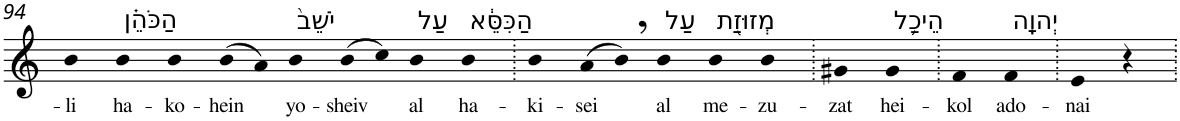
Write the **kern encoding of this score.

**kern	**text
*part1	*part1
*staff1	*staff1
*I"Piano	*
*I'Pno	*
!!LO:PB:g=z
*clefG2	*
*k[]	*
=94	=94
!	!LO:LY:b
4b	-li
!LO:TX:a:t=הַכֹּהֵ֗ן	!
!	!LO:LY:b
4b	ha-
!	!LO:LY:b
4b	-ko-
!	!LO:LY:b
(>8b	-hein
8a)	.
!LO:TX:a:t=יֹשֵׁב֙	!
!	!LO:LY:b
4b	yo-
!	!LO:LY:b
(>8b	-sheiv
8cc)	.
!LO:TX:a:t=עַל	!
!	!LO:LY:b
4b	al
!LO:TX:a:t=הַכִּסֵּ֔א	!
!	!LO:LY:b
4b	ha-
=95.	=95.
!	!LO:LY:b
4b	-ki-
!	!LO:LY:b
(>8a	-sei
8b,)	.
!LO:TX:a:t=עַל	!
!	!LO:LY:b
4b	al
!LO:TX:a:t=מְזוּזַ֖ת	!
!	!LO:LY:b
4b	me-
!	!LO:LY:b
4b	-zu-
=96.	=96.
!	!LO:LY:b
4g#X	-zat
!LO:TX:a:t=הֵיכַ֥ל	!
!	!LO:LY:b
4g#	hei-
=97.	=97.
!	!LO:LY:b
4f	-kol
!LO:TX:a:t=יְהוָֽה	!
!	!LO:LY:b
4f	ado-
=98.	=98.
!	!LO:LY:b
4e	-nai
4r	.
=.	=.
*-	*-
